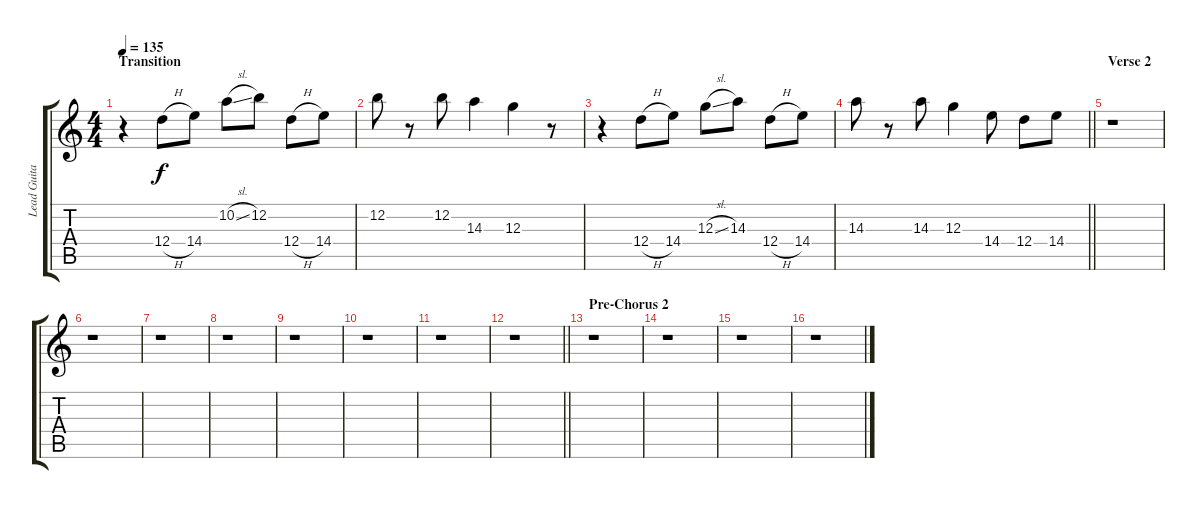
\track ("Lead Guitar" "Lead Guita") {instrument distortionguitar}
\staff {score tabs}
\tuning (E4 B3 G3 D3 A2 E2) {hide}
\ts (4 4)
\section ("" "Transition")
\tempo 135
\clef g2
\ks c
r.4{dy f} 12.4{h}.8 14.4.8 10.2{sl}.8 12.2.8 12.4{h}.8 14.4.8 |
12.2.8 r.8 12.2.8 14.3.4 12.3.4 r.8 |
r.4 12.4{h}.8 14.4.8 12.3{sl}.8 14.3.8 12.4{h}.8 14.4.8 |
\barLineRight lightlight
14.3.8 r.8 14.3.8 12.3.4 14.4.8 12.4.8 14.4.8 |
\section ("" "Verse 2")
r.1 |
r.1 |
r.1 |
r.1 |
r.1 |
r.1 |
r.1 |
\barLineRight lightlight
r.1 |
\section ("" "Pre-Chorus 2")
r.1 |
r.1 |
r.1 |
r.1
